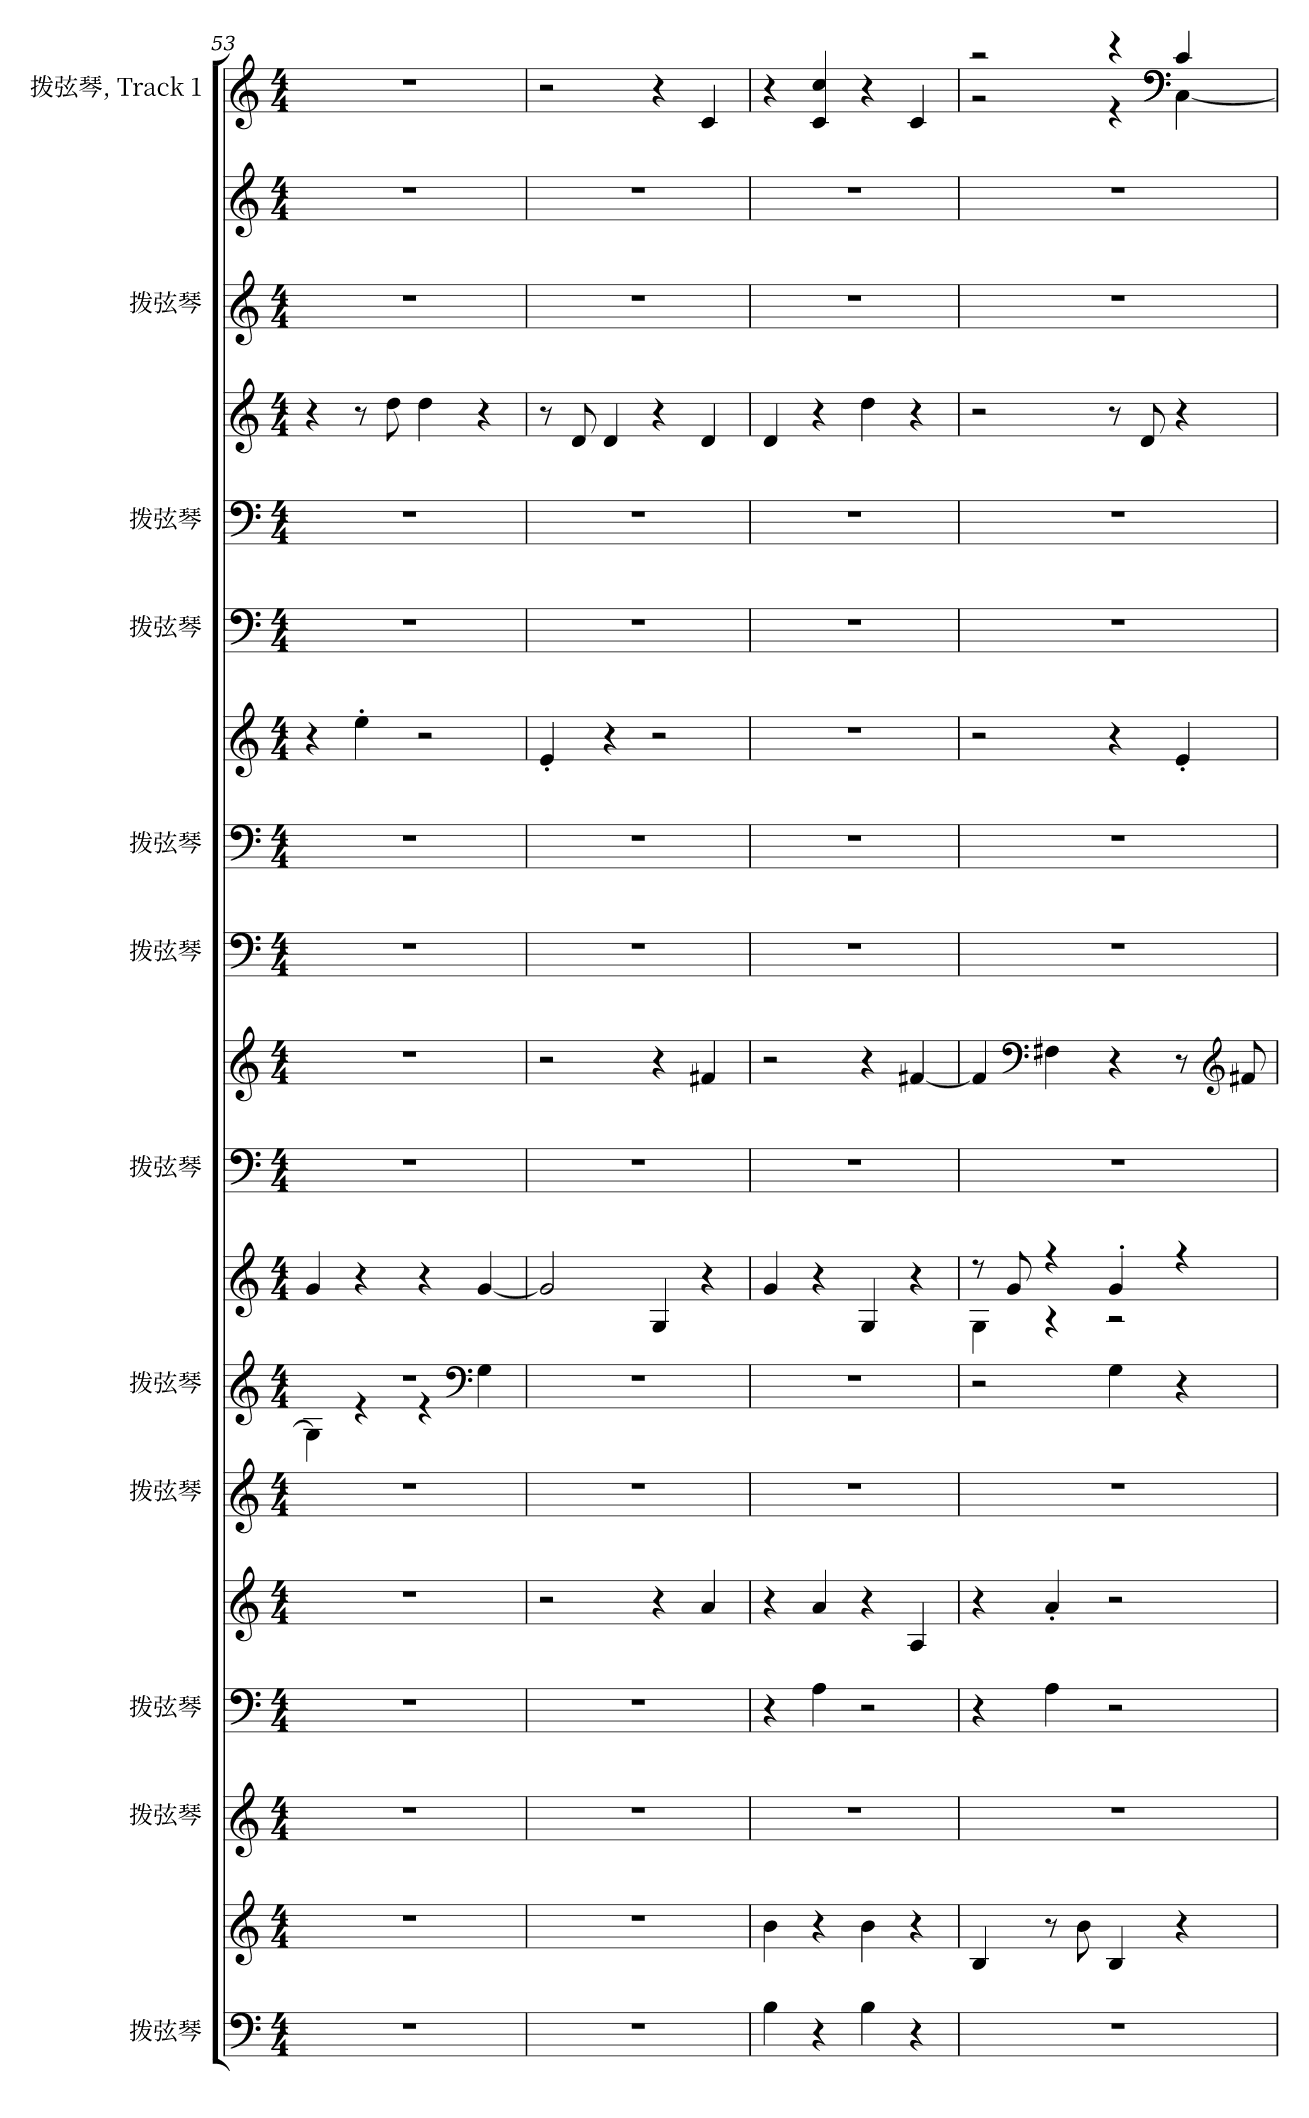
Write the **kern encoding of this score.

**kern	**kern	**kern	**kern	**kern	**kern	**kern	**kern	**kern	**kern	**kern	**kern	**kern	**kern	**kern	**kern	**kern	**kern	**kern
*part12	*part12	*part11	*part10	*part10	*part9	*part8	*part8	*part7	*part7	*part6	*part5	*part5	*part4	*part3	*part3	*part2	*part2	*part1
*staff19	*staff18	*staff17	*staff16	*staff15	*staff14	*staff13	*staff12	*staff11	*staff10	*staff9	*staff8	*staff7	*staff6	*staff5	*staff4	*staff3	*staff2	*staff1
*I"拨弦琴	*	*I"拨弦琴	*I"拨弦琴	*	*I"拨弦琴	*I"拨弦琴	*	*I"拨弦琴	*	*I"拨弦琴	*I"拨弦琴	*	*I"拨弦琴	*I"拨弦琴	*	*I"拨弦琴	*	*I"拨弦琴, Track 1
*clefF4	*clefG2	*clefG2	*clefF4	*clefG2	*clefG2	*clefG2	*clefG2	*clefF4	*clefG2	*clefF4	*clefF4	*clefG2	*clefF4	*clefF4	*clefG2	*clefG2	*clefG2	*clefG2
*k[]	*k[]	*k[]	*k[]	*k[]	*k[]	*k[]	*k[]	*k[]	*k[]	*k[]	*k[]	*k[]	*k[]	*k[]	*k[]	*k[]	*k[]	*k[]
*M4/4	*M4/4	*M4/4	*M4/4	*M4/4	*M4/4	*M4/4	*M4/4	*M4/4	*M4/4	*M4/4	*M4/4	*M4/4	*M4/4	*M4/4	*M4/4	*M4/4	*M4/4	*M4/4
=53	=53	=53	=53	=53	=53	=53	=53	=53	=53	=53	=53	=53	=53	=53	=53	=53	=53	=53
*	*	*	*	*	*	*^	*	*	*	*	*	*	*	*	*	*	*	*
1r	1r	1r	1r	1r	1r	1r	4G\]	4g/	1r	1r	1r	1r	4r	1r	1r	4r	1r	1r	1r
.	.	.	.	.	.	.	4r	4r	.	.	.	.	4ee'\	.	.	8r	.	.	.
.	.	.	.	.	.	.	.	.	.	.	.	.	.	.	.	8dd\	.	.	.
.	.	.	.	.	.	.	4r	4r	.	.	.	.	2r	.	.	4dd\	.	.	.
*	*	*	*	*	*	*clefF4	*	*	*	*	*	*	*	*	*	*	*	*	*
.	.	.	.	.	.	.	4G\	[4g/	.	.	.	.	.	.	.	4r	.	.	.
*	*	*	*	*	*	*v	*v	*	*	*	*	*	*	*	*	*	*	*	*
=54	=54	=54	=54	=54	=54	=54	=54	=54	=54	=54	=54	=54	=54	=54	=54	=54	=54	=54
1r	1r	1r	1r	2r	1r	1r	2g/]	1r	2r	1r	1r	4e'/	1r	1r	8r	1r	1r	2r
.	.	.	.	.	.	.	.	.	.	.	.	.	.	.	8d/	.	.	.
.	.	.	.	.	.	.	.	.	.	.	.	4r	.	.	4d/	.	.	.
.	.	.	.	4r	.	.	4G/	.	4r	.	.	2r	.	.	4r	.	.	4r
.	.	.	.	4a/	.	.	4r	.	4f#X/	.	.	.	.	.	4d/	.	.	4c/
!!LO:PB:g=z
=55	=55	=55	=55	=55	=55	=55	=55	=55	=55	=55	=55	=55	=55	=55	=55	=55	=55	=55
4B\	4b\	1r	4r	4r	1r	1r	4g/	1r	2r	1r	1r	1r	1r	1r	4d/	1r	1r	4r
4r	4r	.	4A\	4a/	.	.	4r	.	.	.	.	.	.	.	4r	.	.	4c/ 4cc/
4B\	4b\	.	2r	4r	.	.	4G/	.	4r	.	.	.	.	.	4dd\	.	.	4r
4r	4r	.	.	4A/	.	.	4r	.	[4f#X/	.	.	.	.	.	4r	.	.	4c/
=56	=56	=56	=56	=56	=56	=56	=56	=56	=56	=56	=56	=56	=56	=56	=56	=56	=56	=56
*	*	*	*	*	*	*	*^	*	*	*	*	*	*	*	*	*	*	*^
1r	4B/	1r	4r	4r	1r	2r	8r	4G\	1r	4f#/]	1r	1r	2r	1r	1r	2r	1r	1r	2r	2r
.	.	.	.	.	.	.	8g/	.	.	.	.	.	.	.	.	.	.	.	.	.
*	*	*	*	*	*	*	*	*	*	*clefF4	*	*	*	*	*	*	*	*	*	*
.	8r	.	4A\	4a'/	.	.	4r	4r	.	4F#X\	.	.	.	.	.	.	.	.	.	.
.	8b\	.	.	.	.	.	.	.	.	.	.	.	.	.	.	.	.	.	.	.
.	4B/	.	2r	2r	.	4G\	4g'/	2r	.	4r	.	.	4r	.	.	8r	.	.	4r	4r
.	.	.	.	.	.	.	.	.	.	.	.	.	.	.	.	8d/	.	.	.	.
*	*	*	*	*	*	*	*	*	*	*	*	*	*	*	*	*	*	*	*clefF4	*
.	4r	.	.	.	.	4r	4r	.	.	8r	.	.	4e'/	.	.	4r	.	.	4c/	[4C\
*	*	*	*	*	*	*	*	*	*	*clefG2	*	*	*	*	*	*	*	*	*	*
.	.	.	.	.	.	.	.	.	.	8f#X/	.	.	.	.	.	.	.	.	.	.
*	*	*	*	*	*	*	*v	*v	*	*	*	*	*	*	*	*	*	*	*v	*v
=	=	=	=	=	=	=	=	=	=	=	=	=	=	=	=	=	=	=
*-	*-	*-	*-	*-	*-	*-	*-	*-	*-	*-	*-	*-	*-	*-	*-	*-	*-	*-
